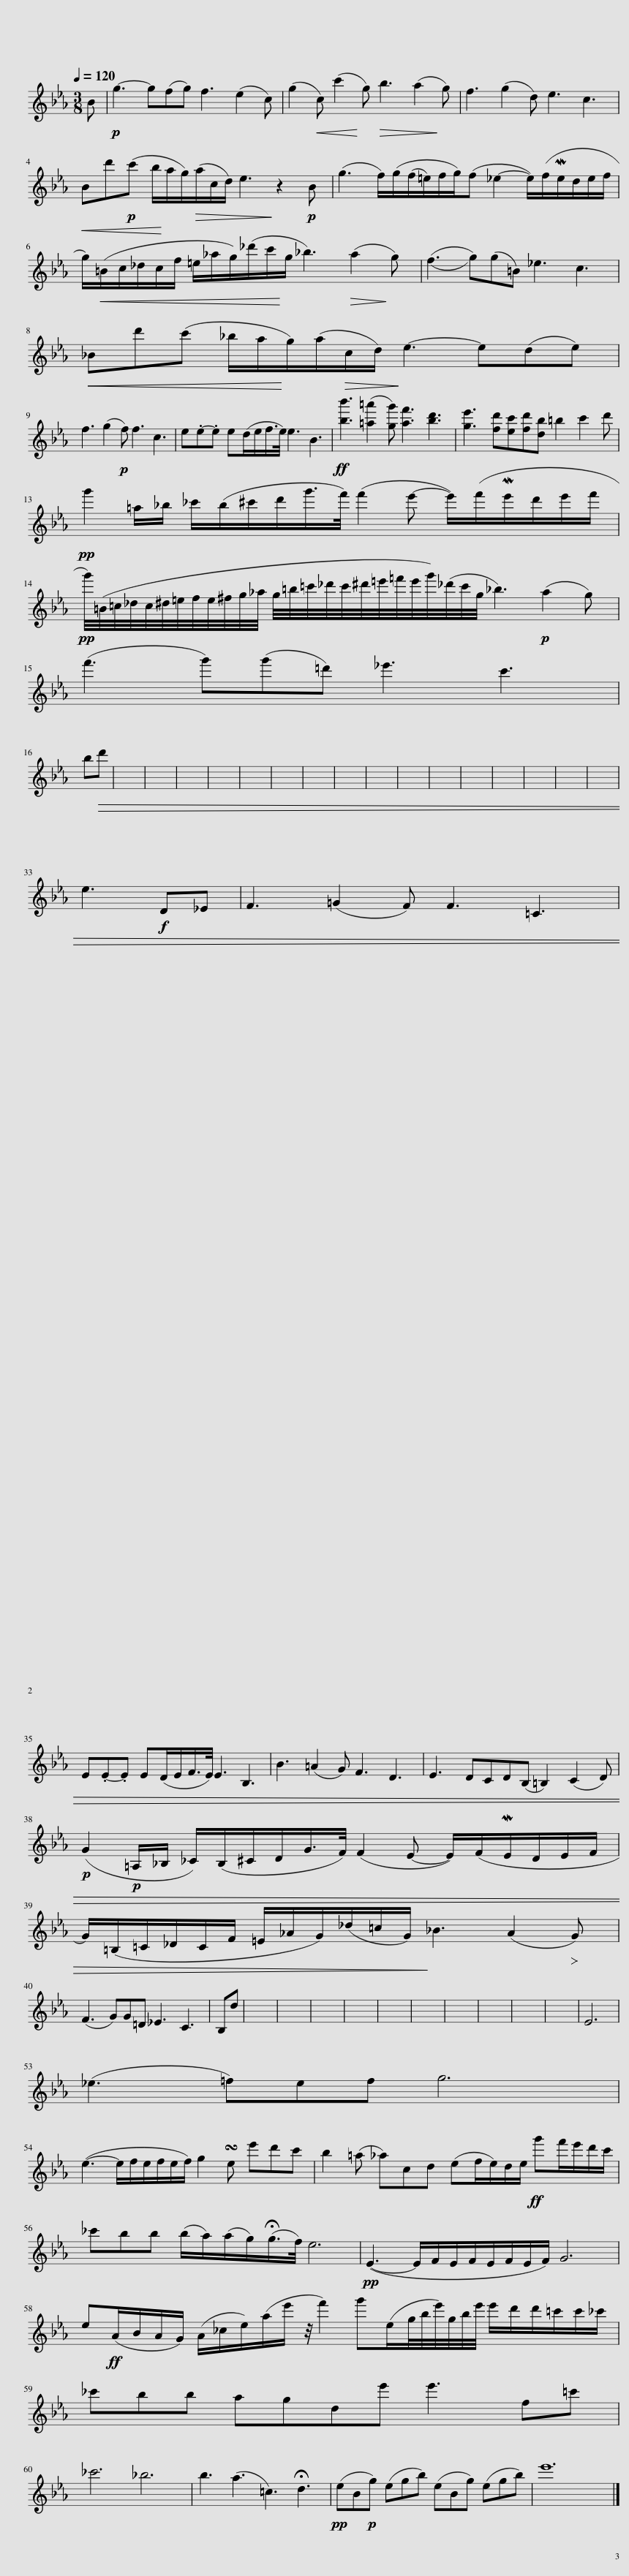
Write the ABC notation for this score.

X:1
L:1/8
Q:1/4=120
M:3/8
I:linebreak $
K:Eb
V:1 treble
V:1
 B |!p! g3- g(fg) f3 (e2 c) | (g2!<(! c) (c'2!<)! g)!>(! b3 (a2!>)! g) | f3 (g2 d) e3 c3 |$!<(! Bd'!p!(c' b/!<)!a/g/)!>(!(a/c/d/) e3!>)! z2!p! B | %5
 (g3 f/)(g/(f/=e/)f/g/)(f _e2- e/)(f/Me/d/e/f/ |$ g/)!<(!(=B/c/_d/c/f/ =e/_a/g/)(_d'/c'/!<)!g/ _b3)!>(! (a2!>)! g) | ((f3 g))(g=B) _e3 c3 |$!<(! _Bd'(c' _b/a/!<)!g/)(a/!>(!c/d/)!>)! e3- e(de) |$ f3 (g2!p! f) f3 c3 | %10
 e.e-.e e(d/e/f/>e/) e3 B3 |!ff! [bb']3 ([=a=a']2 [gg']) [af']3 [bd']3 | [ge']3 [fd'][ec'][fd'][db] =b2 c'2 d' |$!pp! g'2 =a/_b/ _c'/(b/^c'/d'/g'/>f'/) (f'2 e'- e'/)(f'/Me'/d'/e'/f'/ |$!pp! g'/4)(=B/4=c/4_d/4c/4^d/4=e/4f/4e/4^f/4g/4_a/4 g/4=b/4=c'/4_d'/4c'/4^d'/4=e'/4=f'/4e'/4g'/4)(_d'/4c'/4g/4 _b3)!p! (a2 g) |$ %15
 (f'3 g')(g'=d') _e'3 c'3 |$ b!>(!d' | x3 | x3 | x3 | %20
 x3 | x3 | x3 | x3 | x3 | %25
 x3 | x3 | x3 | x3 | x3 | %30
 x3 | x3 | x3 |$ e3!f! D_E | F3 (=G2 F) F3 =C3 |$ %35
 E.E-.E E(D/E/F/>E/) E3 B,3 | B3 (=A2 G) F3 D3 | E3 DCD(B, =B,2) (C2 D) |$!p! (G2!p! =A,/_B,/ _C/)(B,/^C/D/G/>F/) (F2 E- E/)(F/ME/D/E/F/ |$ G/)(=B,/=C/_D/C/F/ =E/_A/G/)(_d/=c/G/)!>)! _B3 (A2!>)!!>(! G) |$ %40
 (F3 G)G=D _E3 C3 | B,d | x3 | x3 | x3 | %45
 x3 | x3 | x3 | x3 | x3 | %50
 x3 | x3 | E6 |$ (_e3 =f)ef g6 |$ (e3- e/f/e/f/e/f/) g2 !turn!e e'd'c' | %55
 b2 (=a _a)cd (ef/e/)d/e/!ff! g'f'/e'/d'/c'/ |$ _c'bb (b/a/)(a/g/)(!fermata!g/>f/) e6 |!pp! (E3- E/F/E/F/E/F/E/F/) G6 |$ e!ff!(A/B/A/G/) (A/_c/e/)(a/e'/ z/4 f'2) g'(e/g/4b/4e'/4)g/4b/4e'/4 e'/d'/d'/=c'/c'/_c'/ |$ _c'bb agde' e'3 f=c' |$ %60
 _c'6 _b6 | b3 (a3 =c3) !fermata!d3 |!pp! (eB!p!g) (egb) (eBg) (egb) | e'12 |] %64
